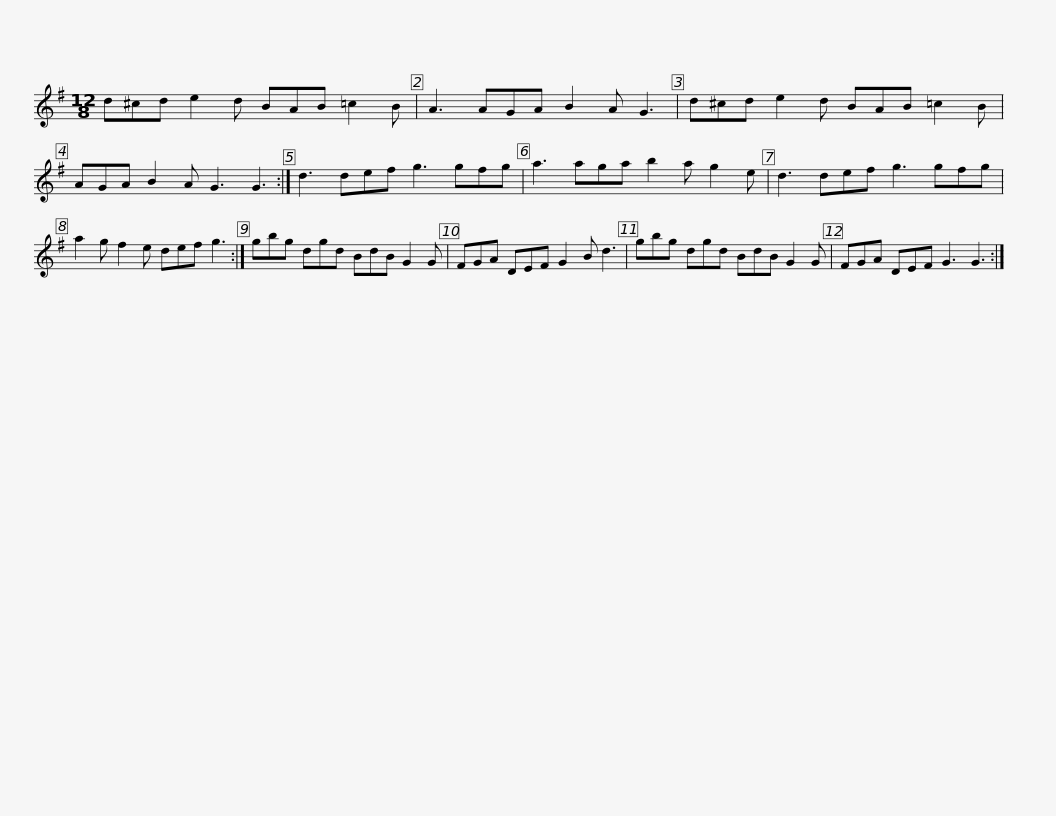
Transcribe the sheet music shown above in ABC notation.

X:1
L:1/8
M:12/8
I:linebreak $
K:G
V:1 treble
V:1
 d^cd e2 d BAB =c2 B | A3 AGA B2 A G3 | d^cd e2 d BAB =c2 B | AGA B2 A G3 G3 :|$ d3 def g3 gfg | %5
 a3 aga b2 a g2 e | d3 def g3 gfg | a2 g f2 e def g3 :|$ gbg dgd BdB G2 G | FGA DEF G2 B d3 | %10
 gbg dgd BdB G2 G | FGA DEF G3 G3 :| %12
